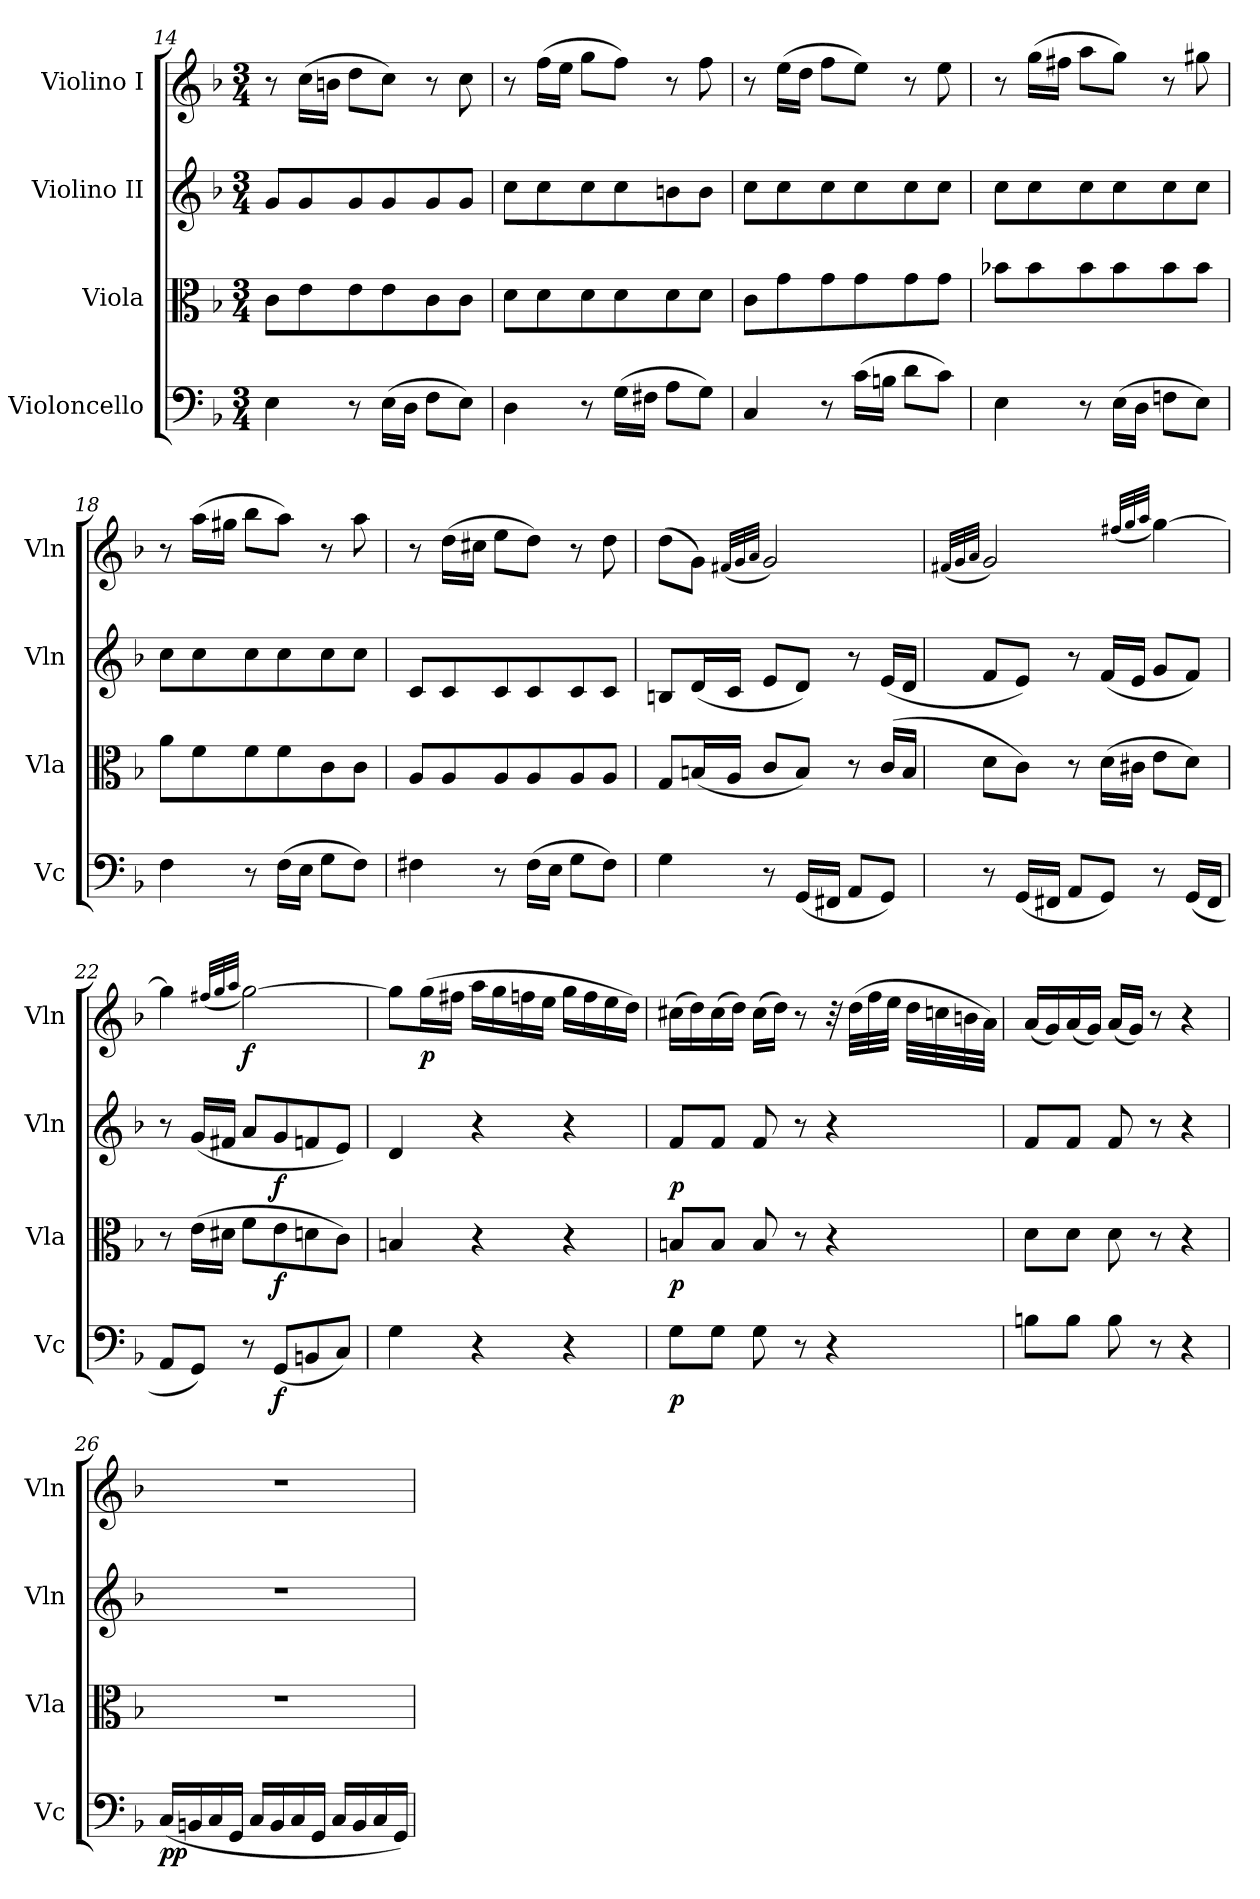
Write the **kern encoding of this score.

**kern	**dynam	**kern	**dynam	**kern	**dynam	**kern	**dynam
*part4	*part4	*part3	*part3	*part2	*part2	*part1	*part1
*staff4	*staff4	*staff3	*staff3	*staff2	*staff2	*staff1	*staff1
*I"Violoncello	*	*I"Viola	*	*I"Violino II	*	*I"Violino I	*
*I'Vc	*	*I'Vla	*	*I'Vln	*	*I'Vln	*
*clefF4	*	*clefC3	*	*clefG2	*	*clefG2	*
*k[b-]	*	*k[b-]	*	*k[b-]	*	*k[b-]	*
*F:	*	*F:	*	*F:	*	*F:	*
*M3/4	*	*M3/4	*	*M3/4	*	*M3/4	*
=14	=14	=14	=14	=14	=14	=14	=14
4E	.	8cL	.	8gL	.	8r	.
.	.	8e	.	8g	.	(16ccLL	.
.	.	.	.	.	.	16bnJJ	.
8r	.	8e	.	8g	.	8ddL	.
(16ELL	.	8e	.	8g	.	8ccJ)	.
16DJJ	.	.	.	.	.	.	.
8FL	.	8c	.	8g	.	8r	.
8EJ)	.	8cJ	.	8gJ	.	8cc	.
=15	=15	=15	=15	=15	=15	=15	=15
4D	.	8dL	.	8ccL	.	8r	.
.	.	8d	.	8cc	.	(16ffLL	.
.	.	.	.	.	.	16eeJJ	.
8r	.	8d	.	8cc	.	8ggL	.
(16GLL	.	8d	.	8cc	.	8ffJ)	.
16F#XJJ	.	.	.	.	.	.	.
8AL	.	8d	.	8bn	.	8r	.
8GJ)	.	8dJ	.	8bJ	.	8ff	.
=16	=16	=16	=16	=16	=16	=16	=16
4C	.	8cL	.	8ccL	.	8r	.
.	.	8g	.	8cc	.	(16eeLL	.
.	.	.	.	.	.	16ddJJ	.
8r	.	8g	.	8cc	.	8ffL	.
(16cLL	.	8g	.	8cc	.	8eeJ)	.
16BnJJ	.	.	.	.	.	.	.
8dL	.	8g	.	8cc	.	8r	.
8cJ)	.	8gJ	.	8ccJ	.	8ee	.
!!LO:LB:g=z
=17	=17	=17	=17	=17	=17	=17	=17
4E	.	8b-XL	.	8ccL	.	8r	.
.	.	8b-	.	8cc	.	(16ggLL	.
.	.	.	.	.	.	16ff#XJJ	.
8r	.	8b-	.	8cc	.	8aaL	.
(16ELL	.	8b-	.	8cc	.	8ggJ)	.
16DJJ	.	.	.	.	.	.	.
8FnL	.	8b-	.	8cc	.	8r	.
8EJ)	.	8b-J	.	8ccJ	.	8gg#X	.
=18	=18	=18	=18	=18	=18	=18	=18
4F	.	8aL	.	8ccL	.	8r	.
.	.	8f	.	8cc	.	(16aaLL	.
.	.	.	.	.	.	16gg#XJJ	.
8r	.	8f	.	8cc	.	8bb-L	.
(16FLL	.	8f	.	8cc	.	8aaJ)	.
16EJJ	.	.	.	.	.	.	.
8GL	.	8c	.	8cc	.	8r	.
8FJ)	.	8cJ	.	8ccJ	.	8aa	.
=19	=19	=19	=19	=19	=19	=19	=19
4F#X	.	8AL	.	8cL	.	8r	.
.	.	8A	.	8c	.	(16ddLL	.
.	.	.	.	.	.	16cc#XJJ	.
8r	.	8A	.	8c	.	8eeL	.
(16F#LL	.	8A	.	8c	.	8ddJ)	.
16EJJ	.	.	.	.	.	.	.
8GL	.	8A	.	8c	.	8r	.
8F#J)	.	8AJ	.	8cJ	.	8dd	.
=20	=20	=20	=20	=20	=20	=20	=20
4G	.	8GL	.	8BnL	.	(8ddL	.
.	.	(16BnL	.	(16dL	.	8gJ)	.
.	.	16AJJ	.	16cJJ	.	.	.
.	.	.	.	.	.	(<32qf#X/LLL	.
.	.	.	.	.	.	32qg/	.
.	.	.	.	.	.	32qa/JJJ	.
8r	.	8cL	.	8eL	.	2g)	.
(16GGLL	.	8BJ)	.	8dJ)	.	.	.
16FF#XJJ	.	.	.	.	.	.	.
8AAL	.	8r	.	8r	.	.	.
8GGJ)	.	(16cLL	cre	(16eLL	cre	.	.
.	.	16BJJ	.	16dJJ	.	.	.
=21	=21	=21	=21	=21	=21	=21	=21
.	.	.	.	.	.	(<32qf#X/LLL	.
.	.	.	.	.	.	32qg/	.
.	.	.	.	.	.	32qa/JJJ	.
8r	.	8dL	.	8fL	.	2g)	crescendo
(16GGLL	crescendo	8cJ)	.	8eJ)	.	.	.
16FF#XJJ	.	.	.	.	.	.	.
8AAL	.	8r	.	8r	.	.	.
8GGJ)	.	(16dLL	scen	(16fLL	scen	.	.
.	.	16c#XJJ	.	16eJJ	.	.	.
.	.	.	.	.	.	(<32qff#X/LLL	.
.	.	.	.	.	.	32qgg/	.
.	.	.	.	.	.	32qaa/JJJ	.
8r	.	8eL	.	8gL	.	[4gg)	.
(16GGLL	.	8dJ)	.	8fJ)	.	.	.
16FF#JJ	.	.	.	.	.	.	.
!!LO:PB:g=z
=22	=22	=22	=22	=22	=22	=22	=22
8AAL	.	8r	.	8r	.	4gg]	.
8GGJ)	.	(16eLL	do	(16gLL	do	.	.
.	.	16d#XJJ	.	16f#XJJ	.	.	.
.	.	.	.	.	.	(<32qff#X/LLL	.
.	.	.	.	.	.	32qgg/	.
.	.	.	.	.	.	32qaa/JJJ	.
8r	.	8fL	.	8aL	.	[2gg)	f
(8GGL	f	8e	f	8g	f	.	.
8BBn	.	8dn	.	8fn	.	.	.
8CJ)	.	8cJ)	.	8eJ)	.	.	.
=23	=23	=23	=23	=23	=23	=23	=23
4G	.	4Bn	.	4d	.	8ggL]	.
.	.	.	.	.	.	(16ggL	p
.	.	.	.	.	.	16ff#XJJ	.
4r	.	4r	.	4r	.	16aaLL	.
.	.	.	.	.	.	16gg	.
.	.	.	.	.	.	16ffn	.
.	.	.	.	.	.	16eeJJ	.
4r	.	4r	.	4r	.	16ggLL	.
.	.	.	.	.	.	16ff	.
.	.	.	.	.	.	16ee	.
.	.	.	.	.	.	16ddJJ)	.
=24	=24	=24	=24	=24	=24	=24	=24
8GL	p	8BnL	p	8fL	p	(16cc#XLL	.
.	.	.	.	.	.	16dd)	.
8GJ	.	8BJ	.	8fJ	.	(16cc#	.
.	.	.	.	.	.	16ddJJ)	.
8G	.	8B	.	8f	.	(16cc#LL	.
.	.	.	.	.	.	16ddJJ)	.
8r	.	8r	.	8r	.	8r	.
4r	.	4r	.	4r	.	32r	.
.	.	.	.	.	.	(32ddLLL	.
.	.	.	.	.	.	32ff	.
.	.	.	.	.	.	32eeJJJ	.
.	.	.	.	.	.	32ddLLL	.
.	.	.	.	.	.	32ccn	.
.	.	.	.	.	.	32bn	.
.	.	.	.	.	.	32aJJJ)	.
=25	=25	=25	=25	=25	=25	=25	=25
8BnL	.	8dL	.	8fL	.	(16aLL	.
.	.	.	.	.	.	16g)	.
8BJ	.	8dJ	.	8fJ	.	(16a	.
.	.	.	.	.	.	16gJJ)	.
8B	.	8d	.	8f	.	(16aLL	.
.	.	.	.	.	.	16gJJ)	.
8r	.	8r	.	8r	.	8r	.
4r	.	4r	.	4r	.	4r	.
!!LO:LB:g=z
=26	=26	=26	=26	=26	=26	=26	=26
(16CLL	pp	2.r	.	2.r	.	2.r	.
16BBn	.	.	.	.	.	.	.
16C	.	.	.	.	.	.	.
16GGJJ	.	.	.	.	.	.	.
16CLL	.	.	.	.	.	.	.
16BB	.	.	.	.	.	.	.
16C	.	.	.	.	.	.	.
16GGJJ	.	.	.	.	.	.	.
16CLL	.	.	.	.	.	.	.
16BB	.	.	.	.	.	.	.
16C	.	.	.	.	.	.	.
16GGJJ)	.	.	.	.	.	.	.
=	=	=	=	=	=	=	=
*-	*-	*-	*-	*-	*-	*-	*-
